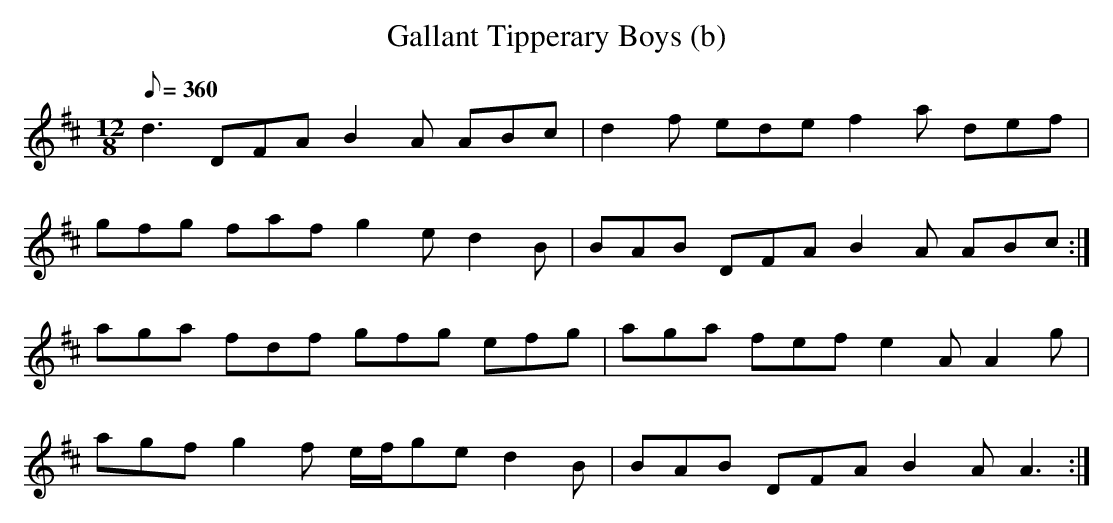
X:1
T: Gallant Tipperary Boys (b)
L: 1/8
M: 12/8
Q: 360
K: D
d3 DFA B2A ABc|d2f ede f2a def|
gfg faf g2e d2B|BAB DFA B2A ABc :|
aga fdf gfg efg|aga fef e2A A2g|
agf g2f e/f/ge d2B|BAB DFA B2A A3 :|
